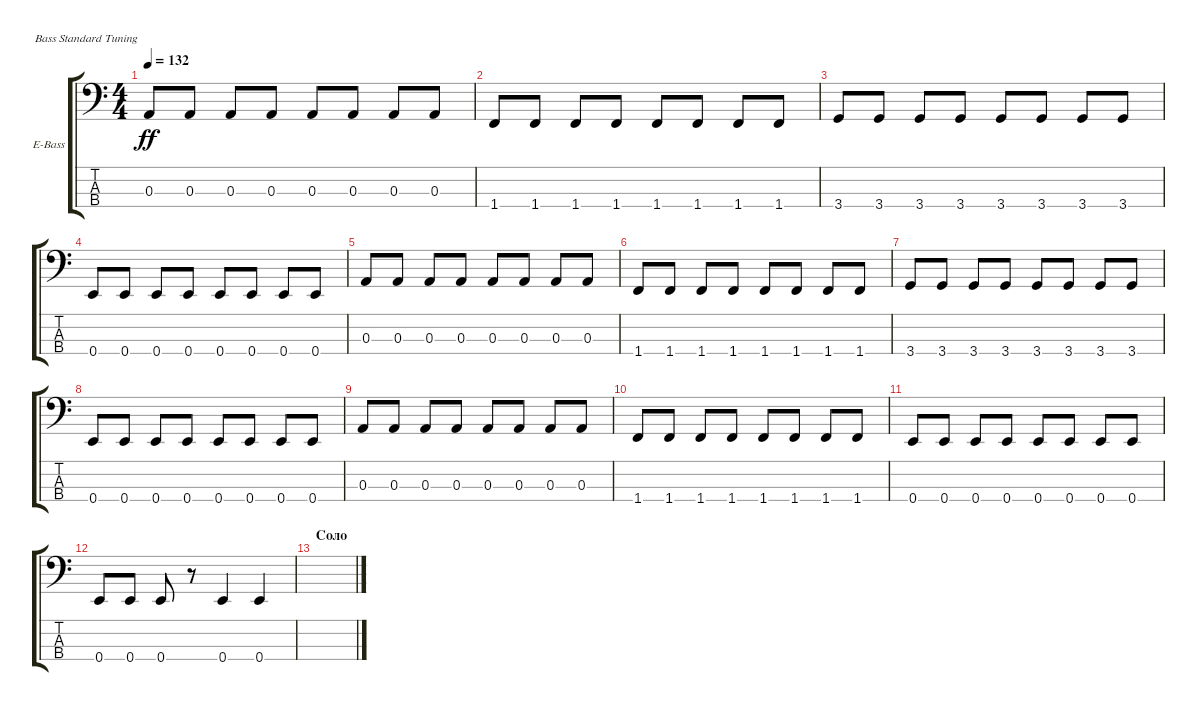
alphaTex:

\defaultSystemsLayout 4
\bracketExtendMode groupsimilarinstruments
\firstSystemTrackNameOrientation horizontal
\otherSystemsTrackNameOrientation horizontal
\track ("Electric Bass" "E-Bass") {instrument electricbassfinger}
\staff {score tabs}
\tuning (G2 D2 A1 E1)
\ts (4 4)
\tempo 132
\clef f4
\ks c
0.3.8{dy ff} 0.3.8 0.3.8 0.3.8 0.3.8 0.3.8 0.3.8 0.3.8 |
1.4.8 1.4.8 1.4.8 1.4.8 1.4.8 1.4.8 1.4.8 1.4.8 |
3.4.8 3.4.8 3.4.8 3.4.8 3.4.8 3.4.8 3.4.8 3.4.8 |
0.4.8 0.4.8 0.4.8 0.4.8 0.4.8 0.4.8 0.4.8 0.4.8 |
0.3.8 0.3.8 0.3.8 0.3.8 0.3.8 0.3.8 0.3.8 0.3.8 |
1.4.8 1.4.8 1.4.8 1.4.8 1.4.8 1.4.8 1.4.8 1.4.8 |
3.4.8 3.4.8 3.4.8 3.4.8 3.4.8 3.4.8 3.4.8 3.4.8 |
0.4.8 0.4.8 0.4.8 0.4.8 0.4.8 0.4.8 0.4.8 0.4.8 |
0.3.8 0.3.8 0.3.8 0.3.8 0.3.8 0.3.8 0.3.8 0.3.8 |
1.4.8 1.4.8 1.4.8 1.4.8 1.4.8 1.4.8 1.4.8 1.4.8 |
0.4.8 0.4.8 0.4.8 0.4.8 0.4.8 0.4.8 0.4.8 0.4.8 |
0.4.8 0.4.8 0.4.8 r.8 0.4.4 0.4.4 |
\section ("" "Соло")
